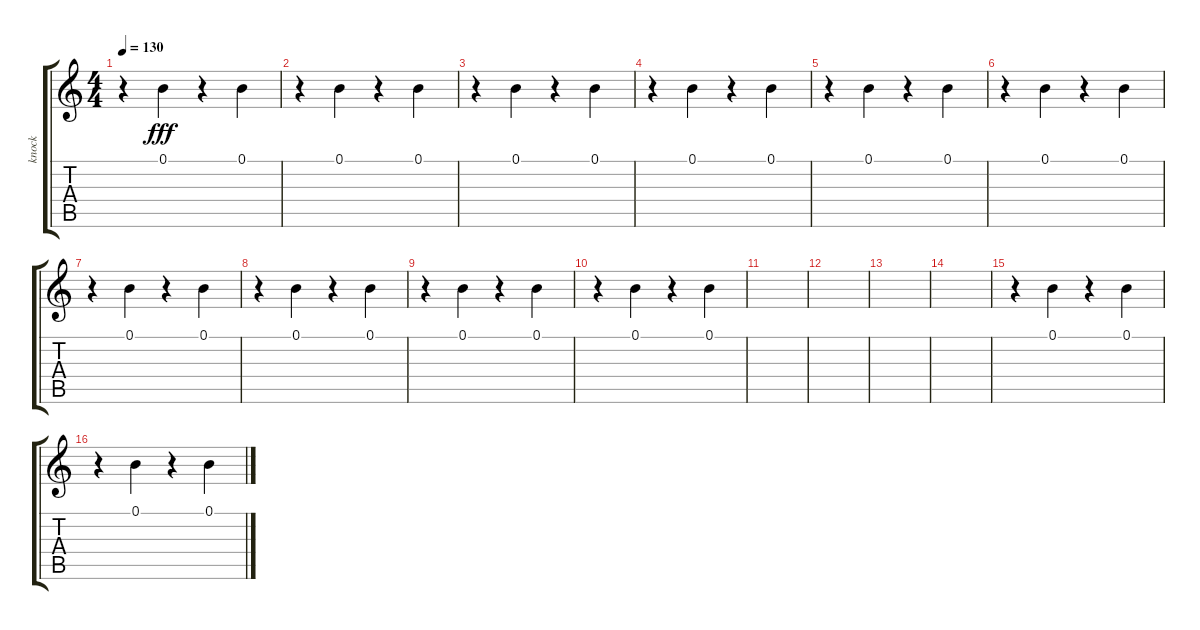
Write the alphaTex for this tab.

\track ("knock" "knock") {instrument agogo}
\staff {score tabs}
\tuning (B4 B3 G3 D3 A2 E2) {hide}
\ts (4 4)
\tempo 130
\clef g2
\ks c
r.4{dy fff} 0.1.4 r.4 0.1.4 |
r.4 0.1.4 r.4 0.1.4 |
r.4 0.1.4 r.4 0.1.4 |
r.4 0.1.4 r.4 0.1.4 |
r.4 0.1.4 r.4 0.1.4 |
r.4 0.1.4 r.4 0.1.4 |
r.4 0.1.4 r.4 0.1.4 |
r.4 0.1.4 r.4 0.1.4 |
r.4 0.1.4 r.4 0.1.4 |
r.4 0.1.4 r.4 0.1.4 |
|
|
|
|
r.4 0.1.4 r.4 0.1.4 |
r.4 0.1.4 r.4 0.1.4
